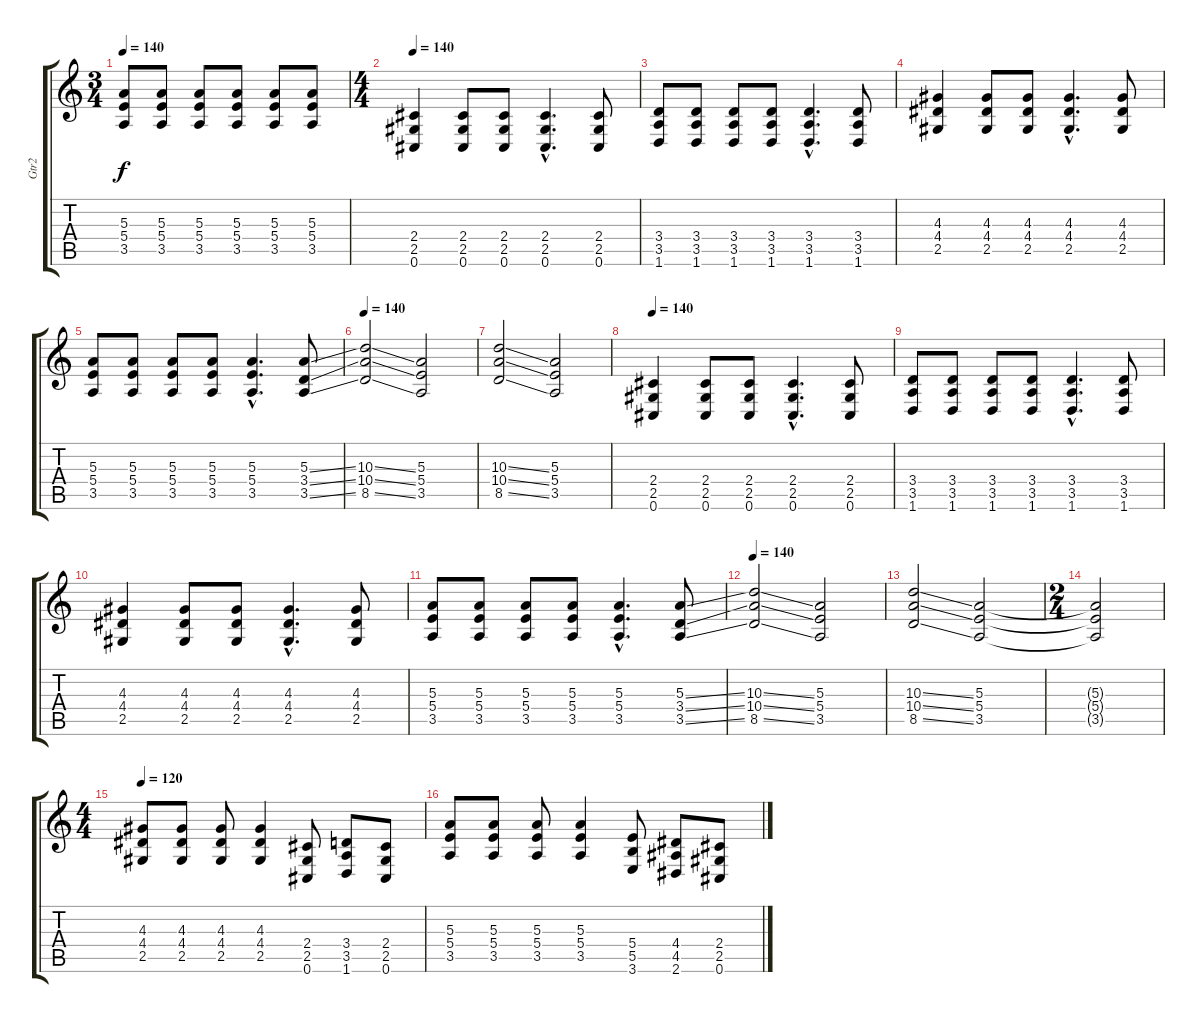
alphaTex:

\track ("Gtr2" "Gtr2") {instrument distortionguitar}
\staff {score tabs}
\tuning (Db4 Ab3 E3 B2 Gb2 Db2) {hide}
\ts (3 4)
\tempo 140
\clef g2
\ks c
(5.3 5.4 3.5).8{dy f} (5.3 5.4 3.5).8 (5.3 5.4 3.5).8 (5.3 5.4 3.5).8 (5.3 5.4 3.5).8 (5.3 5.4 3.5).8 |
\ts (4 4)
\tempo 140
(2.4 2.5 0.6).4 (2.4 2.5 0.6).8 (2.4 2.5 0.6).8 (2.4{hac} 2.5{hac} 0.6{hac}).4{d} (2.4 2.5 0.6).8 |
(3.4 3.5 1.6).8 (3.4 3.5 1.6).8 (3.4 3.5 1.6).8 (3.4 3.5 1.6).8 (3.4{hac} 3.5{hac} 1.6{hac}).4{d} (3.4 3.5 1.6).8 |
(4.3 4.4 2.5).4 (4.3 4.4 2.5).8 (4.3 4.4 2.5).8 (4.3{hac} 4.4{hac} 2.5{hac}).4{d} (4.3 4.4 2.5).8 |
(5.3 5.4 3.5).8 (5.3 5.4 3.5).8 (5.3 5.4 3.5).8 (5.3 5.4 3.5).8 (5.3{hac} 5.4{hac} 3.5{hac}).4{d} (5.3{ss} 3.4{ss} 3.5{ss}).8 |
\tempo 140
(10.3{ss} 10.4{ss} 8.5{ss}).2 (5.3 5.4 3.5).2 |
(10.3{ss} 10.4{ss} 8.5{ss}).2 (5.3 5.4 3.5).2 |
\tempo 140
(2.4 2.5 0.6).4 (2.4 2.5 0.6).8 (2.4 2.5 0.6).8 (2.4{hac} 2.5{hac} 0.6{hac}).4{d} (2.4 2.5 0.6).8 |
(3.4 3.5 1.6).8 (3.4 3.5 1.6).8 (3.4 3.5 1.6).8 (3.4 3.5 1.6).8 (3.4{hac} 3.5{hac} 1.6{hac}).4{d} (3.4 3.5 1.6).8 |
(4.3 4.4 2.5).4 (4.3 4.4 2.5).8 (4.3 4.4 2.5).8 (4.3{hac} 4.4{hac} 2.5{hac}).4{d} (4.3 4.4 2.5).8 |
(5.3 5.4 3.5).8 (5.3 5.4 3.5).8 (5.3 5.4 3.5).8 (5.3 5.4 3.5).8 (5.3{hac} 5.4{hac} 3.5{hac}).4{d} (5.3{ss} 3.4{ss} 3.5{ss}).8 |
\tempo 140
(10.3{ss} 10.4{ss} 8.5{ss}).2 (5.3 5.4 3.5).2 |
(10.3{ss} 10.4{ss} 8.5{ss}).2 (5.3 5.4 3.5).2 |
\ts (2 4)
(5.3{t} 5.4{t} 3.5{t}).2 |
\ts (4 4)
\tempo 120
(4.3 4.4 2.5).8 (4.3 4.4 2.5).8 (4.3 4.4 2.5).8 (4.3 4.4 2.5).4 (2.4 2.5 0.6).8 (3.4 3.5 1.6).8 (2.4 2.5 0.6).8 |
(5.3 5.4 3.5).8 (5.3 5.4 3.5).8 (5.3 5.4 3.5).8 (5.3 5.4 3.5).4 (5.4 5.5 3.6).8 (4.4 4.5 2.6).8 (2.4 2.5 0.6).8
